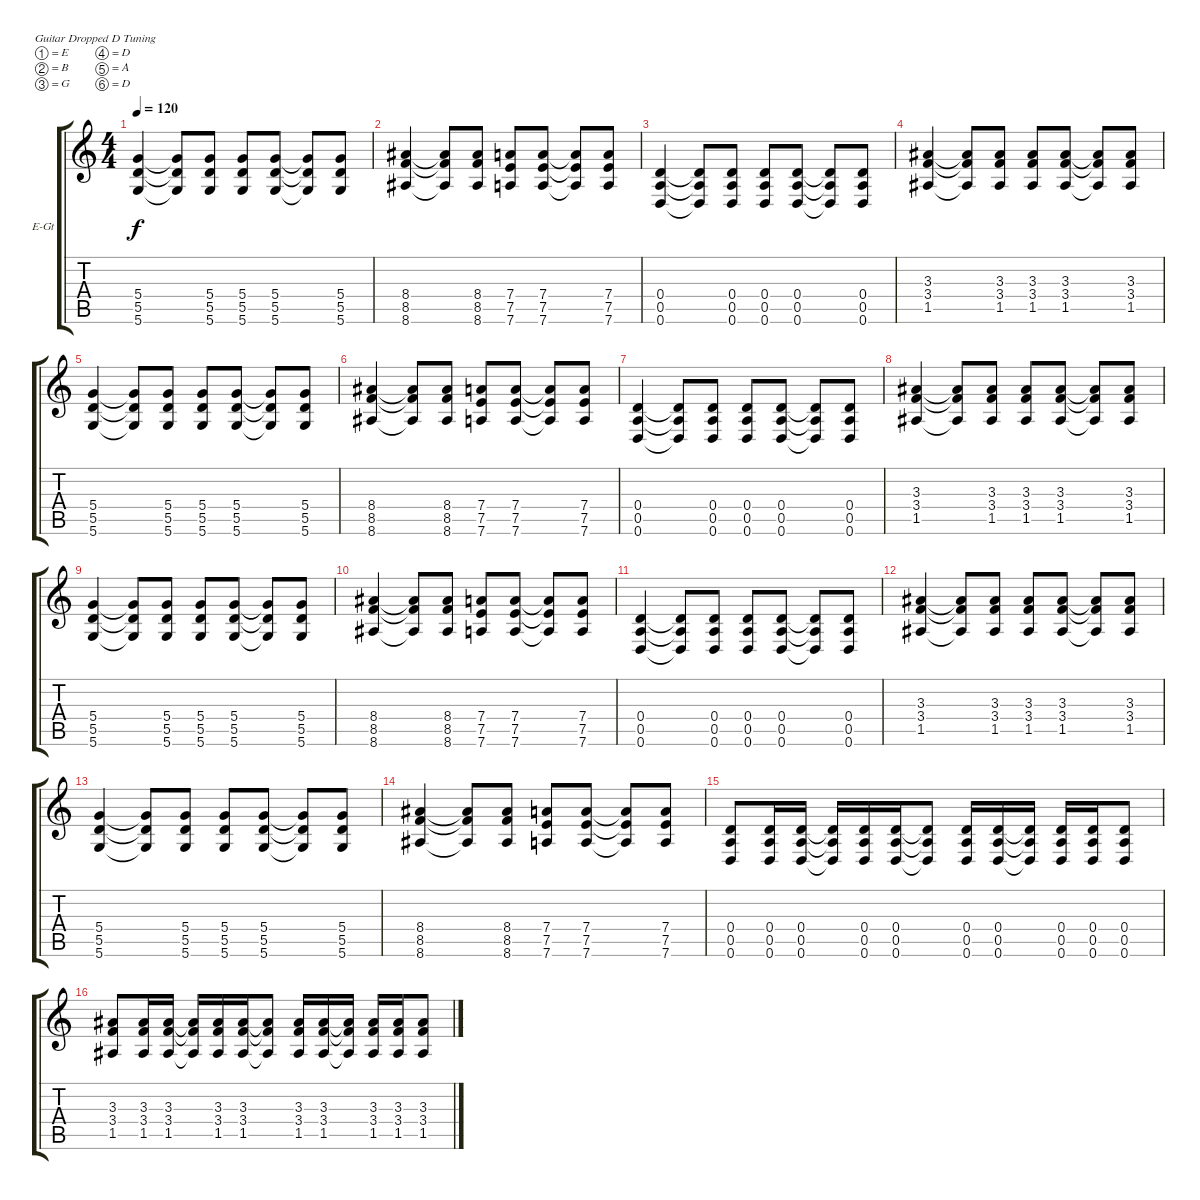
\defaultSystemsLayout 4
\bracketExtendMode groupsimilarinstruments
\firstSystemTrackNameOrientation horizontal
\otherSystemsTrackNameOrientation horizontal
\track ("Zacky ritmica" "E-Gt") {instrument electricguitarclean}
\staff {score tabs}
\tuning (E4 B3 G3 D3 A2 D2)
\ts (4 4)
\tempo 120
\clef g2
\ks c
(5.4 5.5 5.6).4{dy f} (5.4{t} 5.5{t} 5.6{t}).8 (5.4 5.5 5.6).8 (5.4 5.5 5.6).8 (5.4 5.5 5.6).8 (5.4{t} 5.5{t} 5.6{t}).8 (5.4 5.5 5.6).8 |
(8.4 8.5 8.6).4 (8.4{t} 8.5{t} 8.6{t}).8 (8.4 8.5 8.6).8 (7.4 7.5 7.6).8 (7.4 7.5 7.6).8 (7.4{t} 7.5{t} 7.6{t}).8 (7.4 7.5 7.6).8 |
(0.4 0.5 0.6).4 (0.4{t} 0.5{t} 0.6{t}).8 (0.4 0.5 0.6).8 (0.4 0.5 0.6).8 (0.4 0.5 0.6).8 (0.4{t} 0.5{t} 0.6{t}).8 (0.4 0.5 0.6).8 |
(3.3 3.4 1.5).4 (3.3{t} 3.4{t} 1.5{t}).8 (3.3 3.4 1.5).8 (3.3 3.4 1.5).8 (3.3 3.4 1.5).8 (3.3{t} 3.4{t} 1.5{t}).8 (3.3 3.4 1.5).8 |
(5.4 5.5 5.6).4 (5.4{t} 5.5{t} 5.6{t}).8 (5.4 5.5 5.6).8 (5.4 5.5 5.6).8 (5.4 5.5 5.6).8 (5.4{t} 5.5{t} 5.6{t}).8 (5.4 5.5 5.6).8 |
(8.4 8.5 8.6).4 (8.4{t} 8.5{t} 8.6{t}).8 (8.4 8.5 8.6).8 (7.4 7.5 7.6).8 (7.4 7.5 7.6).8 (7.4{t} 7.5{t} 7.6{t}).8 (7.4 7.5 7.6).8 |
(0.4 0.5 0.6).4 (0.4{t} 0.5{t} 0.6{t}).8 (0.4 0.5 0.6).8 (0.4 0.5 0.6).8 (0.4 0.5 0.6).8 (0.4{t} 0.5{t} 0.6{t}).8 (0.4 0.5 0.6).8 |
(3.3 3.4 1.5).4 (3.3{t} 3.4{t} 1.5{t}).8 (3.3 3.4 1.5).8 (3.3 3.4 1.5).8 (3.3 3.4 1.5).8 (3.3{t} 3.4{t} 1.5{t}).8 (3.3 3.4 1.5).8 |
(5.4 5.5 5.6).4 (5.4{t} 5.5{t} 5.6{t}).8 (5.4 5.5 5.6).8 (5.4 5.5 5.6).8 (5.4 5.5 5.6).8 (5.4{t} 5.5{t} 5.6{t}).8 (5.4 5.5 5.6).8 |
(8.4 8.5 8.6).4 (8.4{t} 8.5{t} 8.6{t}).8 (8.4 8.5 8.6).8 (7.4 7.5 7.6).8 (7.4 7.5 7.6).8 (7.4{t} 7.5{t} 7.6{t}).8 (7.4 7.5 7.6).8 |
(0.4 0.5 0.6).4 (0.4{t} 0.5{t} 0.6{t}).8 (0.4 0.5 0.6).8 (0.4 0.5 0.6).8 (0.4 0.5 0.6).8 (0.4{t} 0.5{t} 0.6{t}).8 (0.4 0.5 0.6).8 |
(3.3 3.4 1.5).4 (3.3{t} 3.4{t} 1.5{t}).8 (3.3 3.4 1.5).8 (3.3 3.4 1.5).8 (3.3 3.4 1.5).8 (3.3{t} 3.4{t} 1.5{t}).8 (3.3 3.4 1.5).8 |
(5.4 5.5 5.6).4 (5.4{t} 5.5{t} 5.6{t}).8 (5.4 5.5 5.6).8 (5.4 5.5 5.6).8 (5.4 5.5 5.6).8 (5.4{t} 5.5{t} 5.6{t}).8 (5.4 5.5 5.6).8 |
(8.4 8.5 8.6).4 (8.4{t} 8.5{t} 8.6{t}).8 (8.4 8.5 8.6).8 (7.4 7.5 7.6).8 (7.4 7.5 7.6).8 (7.4{t} 7.5{t} 7.6{t}).8 (7.4 7.5 7.6).8 |
(0.4 0.5 0.6).8 (0.4 0.5 0.6).16 (0.4 0.5 0.6).16 (0.4{t} 0.5{t} 0.6{t}).16 (0.4 0.5 0.6).16 (0.4 0.5 0.6).16 (0.4{t} 0.5{t} 0.6{t}).8 (0.4 0.5 0.6).16 (0.4 0.5 0.6).16 (0.4{t} 0.5{t} 0.6{t}).16 (0.4 0.5 0.6).16 (0.4 0.5 0.6).16 (0.4 0.5 0.6).8 |
(3.3 3.4 1.5).8 (3.3 3.4 1.5).16 (3.3 3.4 1.5).16 (3.3{t} 3.4{t} 1.5{t}).16 (3.3 3.4 1.5).16 (3.3 3.4 1.5).16 (3.3{t} 3.4{t} 1.5{t}).8 (3.3 3.4 1.5).16 (3.3 3.4 1.5).16 (3.3{t} 3.4{t} 1.5{t}).16 (3.3 3.4 1.5).16 (3.3 3.4 1.5).16 (3.3 3.4 1.5).8
